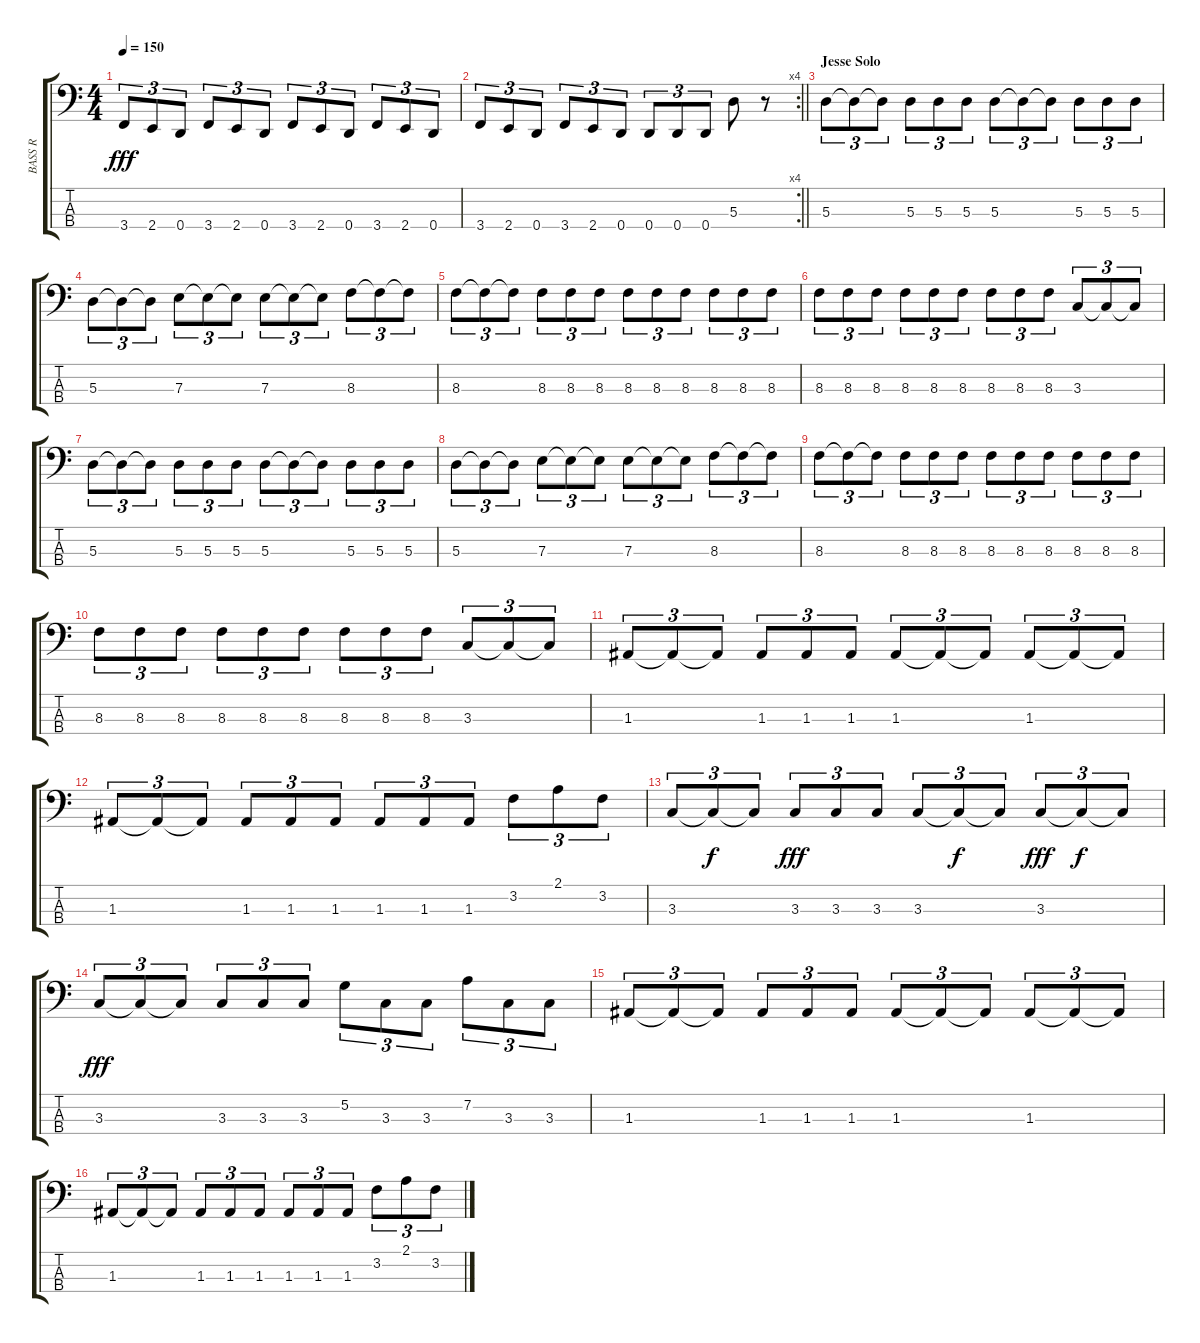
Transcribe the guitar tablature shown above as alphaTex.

\track ("BASS R" "BASS R") {instrument slapbass2}
\staff {score tabs}
\tuning (G2 D2 A1 D1) {hide}
\ts (4 4)
\tempo 150
\clef f4
\ks c
3.4.8{tu (3 2) dy fff} 2.4.8{tu (3 2)} 0.4.8{tu (3 2)} 3.4.8{tu (3 2)} 2.4.8{tu (3 2)} 0.4.8{tu (3 2)} 3.4.8{tu (3 2)} 2.4.8{tu (3 2)} 0.4.8{tu (3 2)} 3.4.8{tu (3 2)} 2.4.8{tu (3 2)} 0.4.8{tu (3 2)} |
\rc 4
\barLineRight lightlight
3.4.8{tu (3 2)} 2.4.8{tu (3 2)} 0.4.8{tu (3 2)} 3.4.8{tu (3 2)} 2.4.8{tu (3 2)} 0.4.8{tu (3 2)} 0.4.8{tu (3 2)} 0.4.8{tu (3 2)} 0.4.8{tu (3 2)} 5.3.8 r.8 |
\section ("" "Jesse Solo")
5.3.8{tu (3 2)} 5.3{t}.8{tu (3 2)} 5.3{t}.8{tu (3 2)} 5.3.8{tu (3 2)} 5.3.8{tu (3 2)} 5.3.8{tu (3 2)} 5.3.8{tu (3 2)} 5.3{t}.8{tu (3 2)} 5.3{t}.8{tu (3 2)} 5.3.8{tu (3 2)} 5.3.8{tu (3 2)} 5.3.8{tu (3 2)} |
5.3.8{tu (3 2)} 5.3{t}.8{tu (3 2)} 5.3{t}.8{tu (3 2)} 7.3.8{tu (3 2)} 7.3{t}.8{tu (3 2)} 7.3{t}.8{tu (3 2)} 7.3.8{tu (3 2)} 7.3{t}.8{tu (3 2)} 7.3{t}.8{tu (3 2)} 8.3.8{tu (3 2)} 8.3{t}.8{tu (3 2)} 8.3{t}.8{tu (3 2)} |
8.3.8{tu (3 2)} 8.3{t}.8{tu (3 2)} 8.3{t}.8{tu (3 2)} 8.3.8{tu (3 2)} 8.3.8{tu (3 2)} 8.3.8{tu (3 2)} 8.3.8{tu (3 2)} 8.3.8{tu (3 2)} 8.3.8{tu (3 2)} 8.3.8{tu (3 2)} 8.3.8{tu (3 2)} 8.3.8{tu (3 2)} |
8.3.8{tu (3 2)} 8.3.8{tu (3 2)} 8.3.8{tu (3 2)} 8.3.8{tu (3 2)} 8.3.8{tu (3 2)} 8.3.8{tu (3 2)} 8.3.8{tu (3 2)} 8.3.8{tu (3 2)} 8.3.8{tu (3 2)} 3.3.8{tu (3 2)} 3.3{t}.8{tu (3 2)} 3.3{t}.8{tu (3 2)} |
5.3.8{tu (3 2)} 5.3{t}.8{tu (3 2)} 5.3{t}.8{tu (3 2)} 5.3.8{tu (3 2)} 5.3.8{tu (3 2)} 5.3.8{tu (3 2)} 5.3.8{tu (3 2)} 5.3{t}.8{tu (3 2)} 5.3{t}.8{tu (3 2)} 5.3.8{tu (3 2)} 5.3.8{tu (3 2)} 5.3.8{tu (3 2)} |
5.3.8{tu (3 2)} 5.3{t}.8{tu (3 2)} 5.3{t}.8{tu (3 2)} 7.3.8{tu (3 2)} 7.3{t}.8{tu (3 2)} 7.3{t}.8{tu (3 2)} 7.3.8{tu (3 2)} 7.3{t}.8{tu (3 2)} 7.3{t}.8{tu (3 2)} 8.3.8{tu (3 2)} 8.3{t}.8{tu (3 2)} 8.3{t}.8{tu (3 2)} |
8.3.8{tu (3 2)} 8.3{t}.8{tu (3 2)} 8.3{t}.8{tu (3 2)} 8.3.8{tu (3 2)} 8.3.8{tu (3 2)} 8.3.8{tu (3 2)} 8.3.8{tu (3 2)} 8.3.8{tu (3 2)} 8.3.8{tu (3 2)} 8.3.8{tu (3 2)} 8.3.8{tu (3 2)} 8.3.8{tu (3 2)} |
8.3.8{tu (3 2)} 8.3.8{tu (3 2)} 8.3.8{tu (3 2)} 8.3.8{tu (3 2)} 8.3.8{tu (3 2)} 8.3.8{tu (3 2)} 8.3.8{tu (3 2)} 8.3.8{tu (3 2)} 8.3.8{tu (3 2)} 3.3.8{tu (3 2)} 3.3{t}.8{tu (3 2)} 3.3{t}.8{tu (3 2)} |
1.3.8{tu (3 2)} 1.3{t}.8{tu (3 2)} 1.3{t}.8{tu (3 2)} 1.3.8{tu (3 2)} 1.3.8{tu (3 2)} 1.3.8{tu (3 2)} 1.3.8{tu (3 2)} 1.3{t}.8{tu (3 2)} 1.3{t}.8{tu (3 2)} 1.3.8{tu (3 2)} 1.3{t}.8{tu (3 2)} 1.3{t}.8{tu (3 2)} |
1.3.8{tu (3 2)} 1.3{t}.8{tu (3 2)} 1.3{t}.8{tu (3 2)} 1.3.8{tu (3 2)} 1.3.8{tu (3 2)} 1.3.8{tu (3 2)} 1.3.8{tu (3 2)} 1.3.8{tu (3 2)} 1.3.8{tu (3 2)} 3.2.8{tu (3 2)} 2.1.8{tu (3 2)} 3.2.8{tu (3 2)} |
3.3.8{tu (3 2)} 3.3{t}.8{tu (3 2) dy f} 3.3{t}.8{tu (3 2)} 3.3.8{tu (3 2) dy fff} 3.3.8{tu (3 2)} 3.3.8{tu (3 2)} 3.3.8{tu (3 2)} 3.3{t}.8{tu (3 2) dy f} 3.3{t}.8{tu (3 2)} 3.3.8{tu (3 2) dy fff} 3.3{t}.8{tu (3 2) dy f} 3.3{t}.8{tu (3 2)} |
3.3.8{tu (3 2) dy fff} 3.3{t}.8{tu (3 2)} 3.3{t}.8{tu (3 2)} 3.3.8{tu (3 2)} 3.3.8{tu (3 2)} 3.3.8{tu (3 2)} 5.2.8{tu (3 2)} 3.3.8{tu (3 2)} 3.3.8{tu (3 2)} 7.2.8{tu (3 2)} 3.3.8{tu (3 2)} 3.3.8{tu (3 2)} |
1.3.8{tu (3 2)} 1.3{t}.8{tu (3 2)} 1.3{t}.8{tu (3 2)} 1.3.8{tu (3 2)} 1.3.8{tu (3 2)} 1.3.8{tu (3 2)} 1.3.8{tu (3 2)} 1.3{t}.8{tu (3 2)} 1.3{t}.8{tu (3 2)} 1.3.8{tu (3 2)} 1.3{t}.8{tu (3 2)} 1.3{t}.8{tu (3 2)} |
1.3.8{tu (3 2)} 1.3{t}.8{tu (3 2)} 1.3{t}.8{tu (3 2)} 1.3.8{tu (3 2)} 1.3.8{tu (3 2)} 1.3.8{tu (3 2)} 1.3.8{tu (3 2)} 1.3.8{tu (3 2)} 1.3.8{tu (3 2)} 3.2.8{tu (3 2)} 2.1.8{tu (3 2)} 3.2.8{tu (3 2)}
